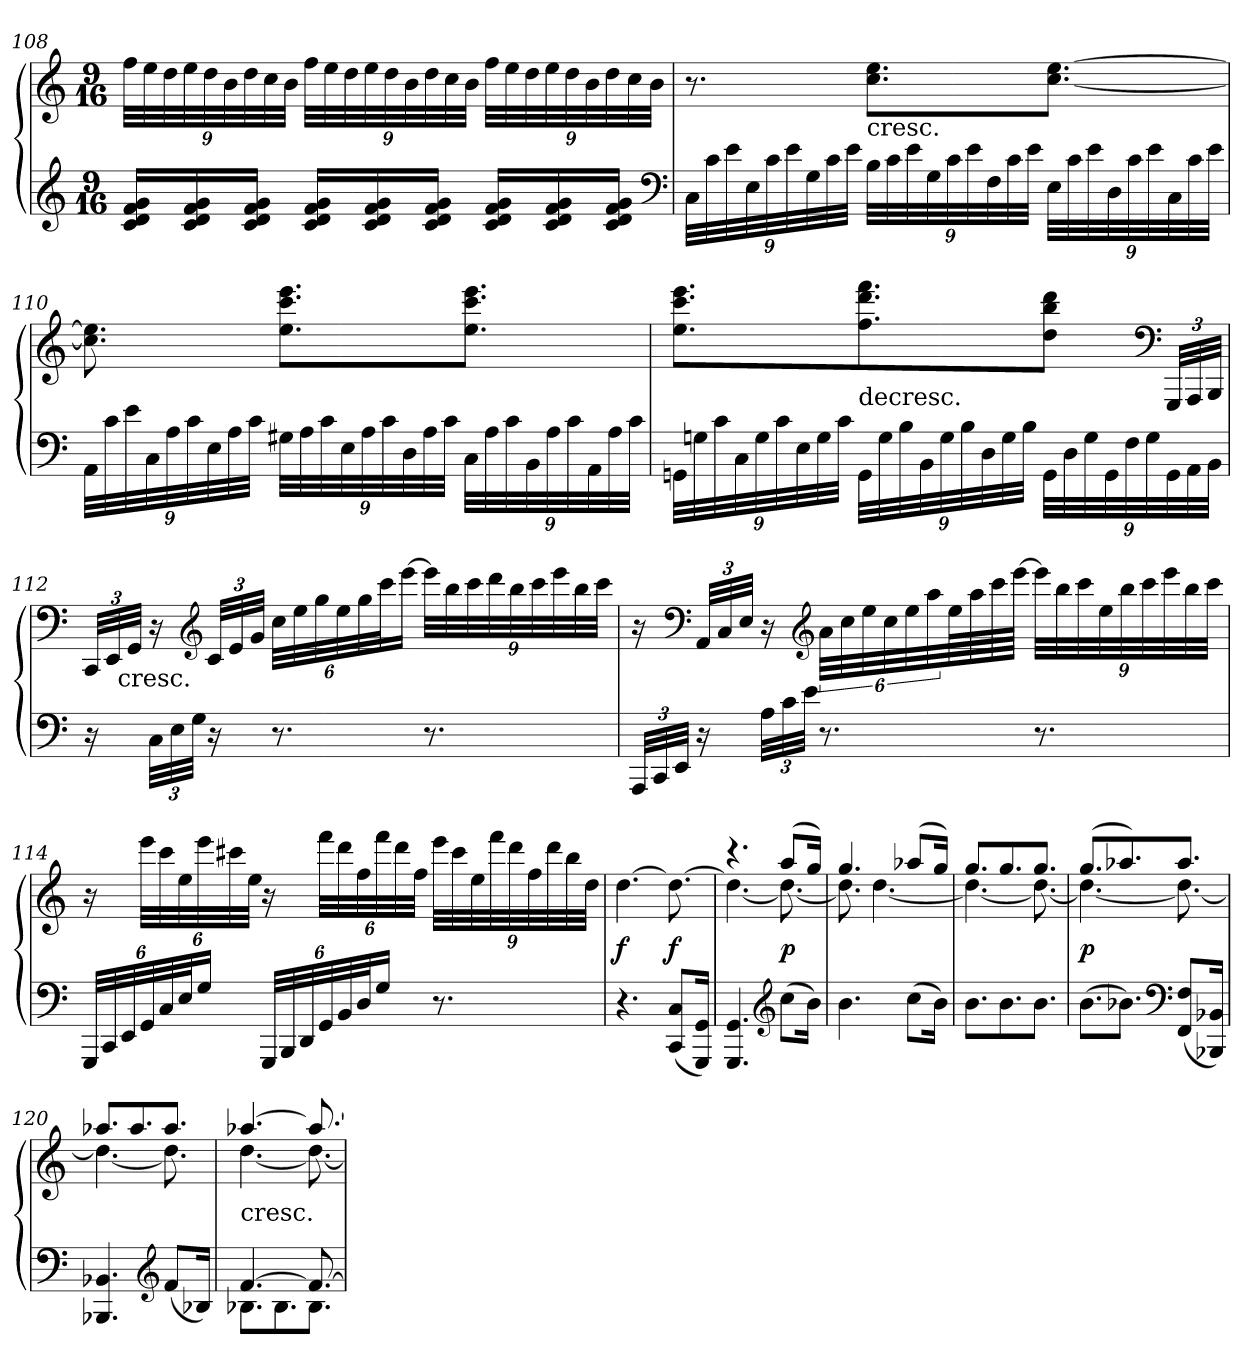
**kern	**kern	**dynam
*part1	*part1	*part1
*staff2	*staff1	*staff1/2
*clefG2	*clefG2	*
*k[]	*k[]	*
*C:	*C:	*
*M9/16	*M9/16	*
=108	=108	=108
16c/ 16d/ 16f/ 16g/LL	48ff\LLL	.
.	48ee\	.
.	48dd\	.
16c/ 16d/ 16f/ 16g/	48ee\	.
.	48dd\	.
.	48b\	.
16c/ 16d/ 16f/ 16g/JJ	48dd\	.
.	48cc\	.
.	48b\JJJ	.
16c/ 16d/ 16f/ 16g/LL	48ff\LLL	.
.	48ee\	.
.	48dd\	.
16c/ 16d/ 16f/ 16g/	48ee\	.
.	48dd\	.
.	48b\	.
16c/ 16d/ 16f/ 16g/JJ	48dd\	.
.	48cc\	.
.	48b\JJJ	.
16c/ 16d/ 16f/ 16g/LL	48ff\LLL	.
.	48ee\	.
.	48dd\	.
16c/ 16d/ 16f/ 16g/	48ee\	.
.	48dd\	.
.	48b\	.
16c/ 16d/ 16f/ 16g/JJ	48dd\	.
.	48cc\	.
.	48b\JJJ	.
*clefF4	*	*
=109	=109	=109
48C\LLL	8.r	.
48c\	.	.
48e\	.	.
48E\	.	.
48c\	.	.
48e\	.	.
48G\	.	.
48c\	.	.
48e\JJJ	.	.
!	!LO:TX:c:t=cresc.	!
48B\LLL	8.cc\ 8.ee\L	.
48c\	.	.
48e\	.	.
48G\	.	.
48c\	.	.
48e\	.	.
48F\	.	.
48c\	.	.
48e\JJJ	.	.
48E\LLL	[8.cc\ [8.ee\J	.
48c\	.	.
48e\	.	.
48D\	.	.
48c\	.	.
48e\	.	.
48C\	.	.
48c\	.	.
48e\JJJ	.	.
=110	=110	=110
48AA\LLL	8.cc]\ 8.ee]\	.
48c\	.	.
48e\	.	.
48C\	.	.
48A\	.	.
48c\	.	.
48E\	.	.
48A\	.	.
48c\JJJ	.	.
48G#X\LLL	8.ee\ 8.ccc\ 8.eee\L	.
48A\	.	.
48c\	.	.
48E\	.	.
48A\	.	.
48c\	.	.
48D\	.	.
48A\	.	.
48c\JJJ	.	.
48C\LLL	8.ee\ 8.ccc\ 8.eee\J	.
48A\	.	.
48c\	.	.
48BB\	.	.
48A\	.	.
48c\	.	.
48AA\	.	.
48A\	.	.
48c\JJJ	.	.
=111	=111	=111
48GGn\LLL	8.ee\ 8.ccc\ 8.eee\L	.
48Gn\	.	.
48c\	.	.
48C\	.	.
48G\	.	.
48c\	.	.
48E\	.	.
48G\	.	.
48c\JJJ	.	.
!	!LO:TX:c:t=decresc.	!
48GG\LLL	8.ff\ 8.ddd\ 8.fff\	.
48G\	.	.
48B\	.	.
48BB\	.	.
48G\	.	.
48B\	.	.
48D\	.	.
48G\	.	.
48B\JJJ	.	.
48GG\LLL	8dd\ 8bb\ 8ddd\J	.
48D\	.	.
48G\	.	.
48GG\	.	.
48F\	.	.
48G\	.	.
*	*clefF4	*
48GG\	48GGG/LLL	.
48AA\	48AAA/	.
48BB\JJJ	48BBB/JJJ	.
=112	=112	=112
16r	48CC/LLL	.
.	48EE/	.
!	!LO:TX:c:t=cresc.	!
.	48GG/JJJ	.
48C\LLL	16r	.
48E\	.	.
48G\JJJ	.	.
*	*clefG2	*
16r	48c/LLL	.
.	48e/	.
.	48g/JJJ	.
8.r	48cc\LLL	.
.	48ee\	.
.	48gg\	.
.	48ee\	.
.	48gg\	.
.	48ccc\J	.
.	[16eee\JJ	.
8.r	48eee\LLL]	.
.	48bb\	.
.	48ccc\	.
.	48ddd\	.
.	48bb\	.
.	48ccc\	.
.	48eee\	.
.	48bb\	.
.	48ccc\JJJ	.
=113	=113	=113
48AAA/LLL	16r	.
48CC/	.	.
48EE/JJJ	.	.
*	*clefF4	*
16r	48AA/LLL	.
.	48C/	.
.	48E/JJJ	.
48A\LLL	16r	.
48c\	.	.
48e\JJJ	.	.
*	*clefG2	*
8.r	48a\LLL	.
.	48cc\	.
.	48ee\	.
.	48cc\	.
.	48ee\	.
.	48aa\	.
.	64ee\L	.
.	64aa\	.
.	64ccc\	.
.	[64eee\JJJJ	.
8.r	48eee\LLL]	.
.	48bb\	.
.	48ccc\	.
.	48ee\	.
.	48bb\	.
.	48ccc\	.
.	48eee\	.
.	48bb\	.
.	48ccc\JJJ	.
=114	=114	=114
48GGG/LLL	16r	.
48CC/	.	.
48EE/	.	.
48GG/	48eee\LLL	.
48C/	48ccc\	.
48E/J	48ee\	.
16G/JJ	48eee\	.
.	48ccc#X\	.
.	48ee\JJJ	.
48GGG/LLL	16r	.
48BBB/	.	.
48DD/	.	.
48GG/	48fff\LLL	.
48BB/	48ddd\	.
48D/J	48ff\	.
16G/JJ	48fff\	.
.	48ddd\	.
.	48ff\JJJ	.
8.r	48eee\LLL	.
.	48ccc#\	.
.	48ee\	.
.	48fff\	.
.	48ddd\	.
.	48ff\	.
.	48ddd\	.
.	48bb\	.
.	48dd\JJJ	.
=115	=115	=115
4.r	[4.dd\	f
(8CC/ 8C/L	8.dd\_	f
16GGG/ 16GG/Jk)	.	.
=116	=116	=116
*	*^	*
4.GGG/ 4.GG/	4.r	4.dd\_	.
*clefG2	*	*	*
(8cc\L	(8aa/L	8.dd\_	p
16b\Jk)	16gg/Jk)	.	.
=117	=117	=117	=117
4.b\	4.gg/	8.dd\]	.
.	.	[4.dd\	.
(8cc\L	(8aa-X/L	.	.
16b\Jk)	16gg/Jk)	.	.
=118	=118	=118	=118
8.b\L	8.gg/L	4.dd\_	.
8.b\	8.gg/	.	.
8.b\J	8.gg/J	8.dd\_	.
=119	=119	=119	=119
(8.b\L	(8.gg/L	4.dd\_	p
8.b-X\J)	8.aa-X/)	.	.
*clefF4	*	*	*
(8FF/ 8F/L	8.aa-/J	8.dd\_	.
16BBB-X/ 16BB-X/Jk)	.	.	.
=120	=120	=120	=120
4.BBB-X/ 4.BB-X/	8.aa-X/L	4.dd\_	.
.	8.aa-/	.	.
*clefG2	*	*	*
(8f/L	8.aa-/J	8.dd\]	.
16B-X/Jk)	.	.	.
=121	=121	=121	=121
*^	*	*	*
!	!	!LO:TX:c:t=cresc.	!	!
[4.f/	8.B-X\L	[4.aa-X/	[4.dd\	.
.	8.B-\	.	.	.
8.f/_	8.B-\J	8.aa-/_	8.dd\_	.
*v	*v	*	*	*
*	*v	*v	*
=	=	=
*-	*-	*-
